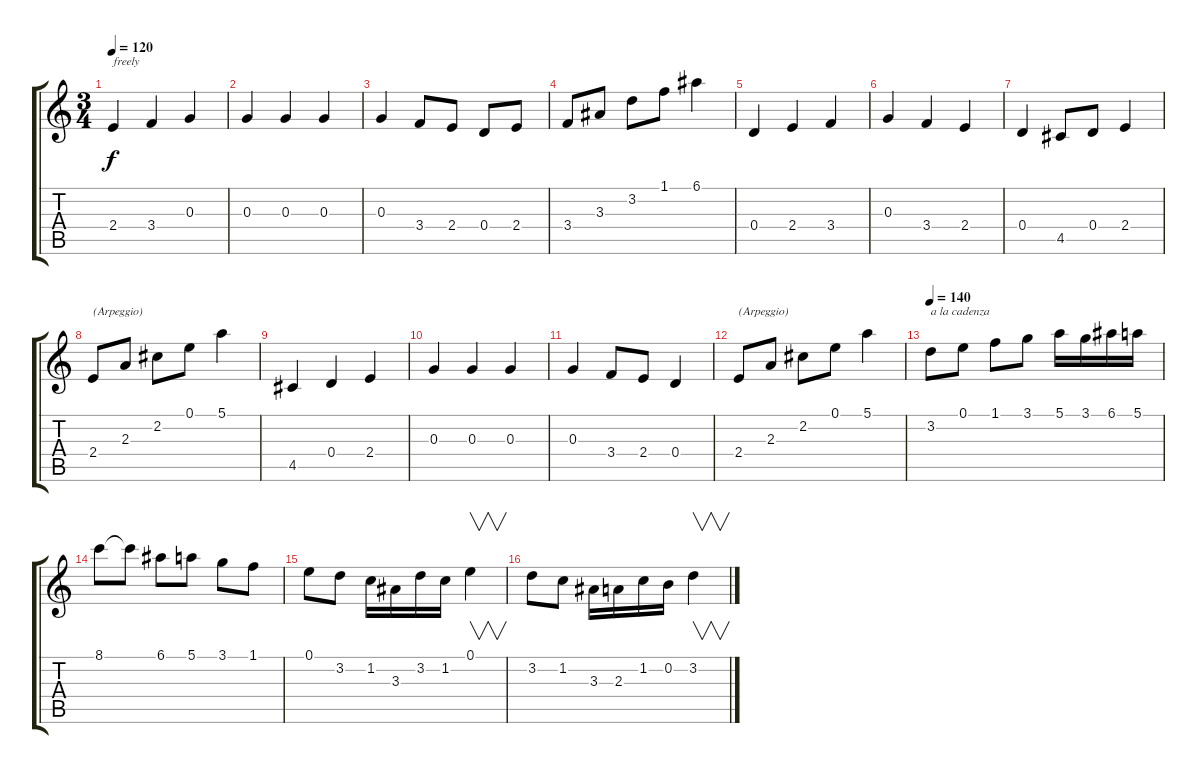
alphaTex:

\track "" {instrument acousticguitarnylon}
\staff {score tabs}
\tuning (E4 B3 G3 D3 A2 E2) {hide}
\ts (3 4)
\tempo 120
\clef g2
\ks c
2.4.4{txt "freely" dy f} 3.4.4 0.3.4 |
0.3.4 0.3.4 0.3.4 |
0.3.4 3.4.8 2.4.8 0.4.8 2.4.8 |
3.4.8 3.3.8 3.2.8 1.1.8 6.1.4 |
0.4.4 2.4.4 3.4.4 |
0.3.4 3.4.4 2.4.4 |
0.4.4 4.5.8 0.4.8 2.4.4 |
2.4.8{txt "(Arpeggio)"} 2.3.8 2.2.8 0.1.8 5.1.4 |
4.5.4 0.4.4 2.4.4 |
0.3.4 0.3.4 0.3.4 |
0.3.4 3.4.8 2.4.8 0.4.4 |
2.4.8{txt "(Arpeggio)"} 2.3.8 2.2.8 0.1.8 5.1.4 |
\tempo 140
3.2.8{txt "a la cadenza"} 0.1.8 1.1.8 3.1.8 5.1.16 3.1.16 6.1.16 5.1.16 |
8.1.8 8.1{t}.8 6.1.8 5.1.8 3.1.8 1.1.8 |
0.1.8 3.2.8 1.2.16 3.3.16 3.2.16 1.2.16 0.1.4{v} |
3.2.8 1.2.8 3.3.16 2.3.16 1.2.16 0.2.16 3.2.4{v}
